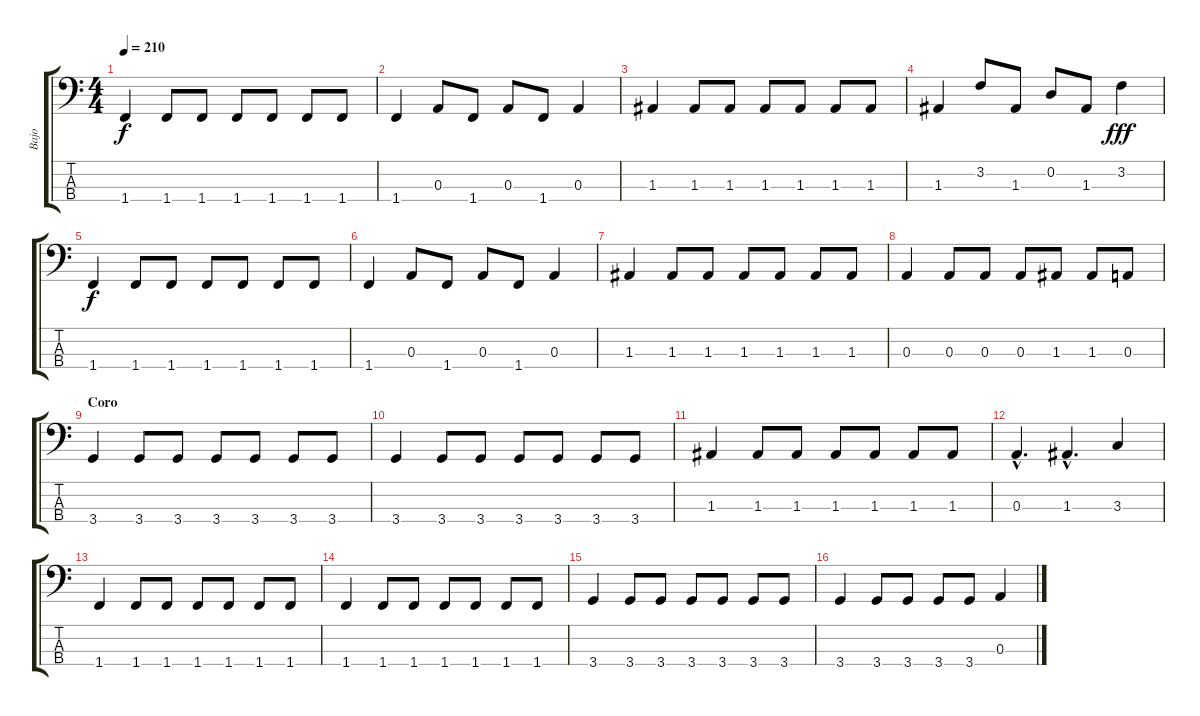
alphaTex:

\track ("Bajo" "Bajo") {instrument electricbasspick}
\staff {score tabs}
\tuning (G2 D2 A1 E1) {hide}
\ts (4 4)
\tempo 210
\clef f4
\ks c
1.4.4{dy f} 1.4.8 1.4.8 1.4.8 1.4.8 1.4.8 1.4.8 |
1.4.4 0.3.8 1.4.8 0.3.8 1.4.8 0.3.4 |
1.3.4 1.3.8 1.3.8 1.3.8 1.3.8 1.3.8 1.3.8 |
1.3.4 3.2.8 1.3.8 0.2.8 1.3.8 3.2.4{dy fff balance 0 instrument slapbass1} |
1.4.4{dy f balance 8 instrument electricbasspick} 1.4.8 1.4.8 1.4.8 1.4.8 1.4.8 1.4.8 |
1.4.4 0.3.8 1.4.8 0.3.8 1.4.8 0.3.4 |
1.3.4 1.3.8 1.3.8 1.3.8 1.3.8 1.3.8 1.3.8 |
0.3.4 0.3.8 0.3.8 0.3.8 1.3.8 1.3.8 0.3.8 |
\section ("" "Coro")
3.4.4 3.4.8 3.4.8 3.4.8 3.4.8 3.4.8 3.4.8 |
3.4.4 3.4.8 3.4.8 3.4.8 3.4.8 3.4.8 3.4.8 |
1.3.4 1.3.8 1.3.8 1.3.8 1.3.8 1.3.8 1.3.8 |
0.3{hac}.4{d} 1.3{hac}.4{d} 3.3.4 |
1.4.4 1.4.8 1.4.8 1.4.8 1.4.8 1.4.8 1.4.8 |
1.4.4 1.4.8 1.4.8 1.4.8 1.4.8 1.4.8 1.4.8 |
3.4.4 3.4.8 3.4.8 3.4.8 3.4.8 3.4.8 3.4.8 |
3.4.4 3.4.8 3.4.8 3.4.8 3.4.8 0.3.4
